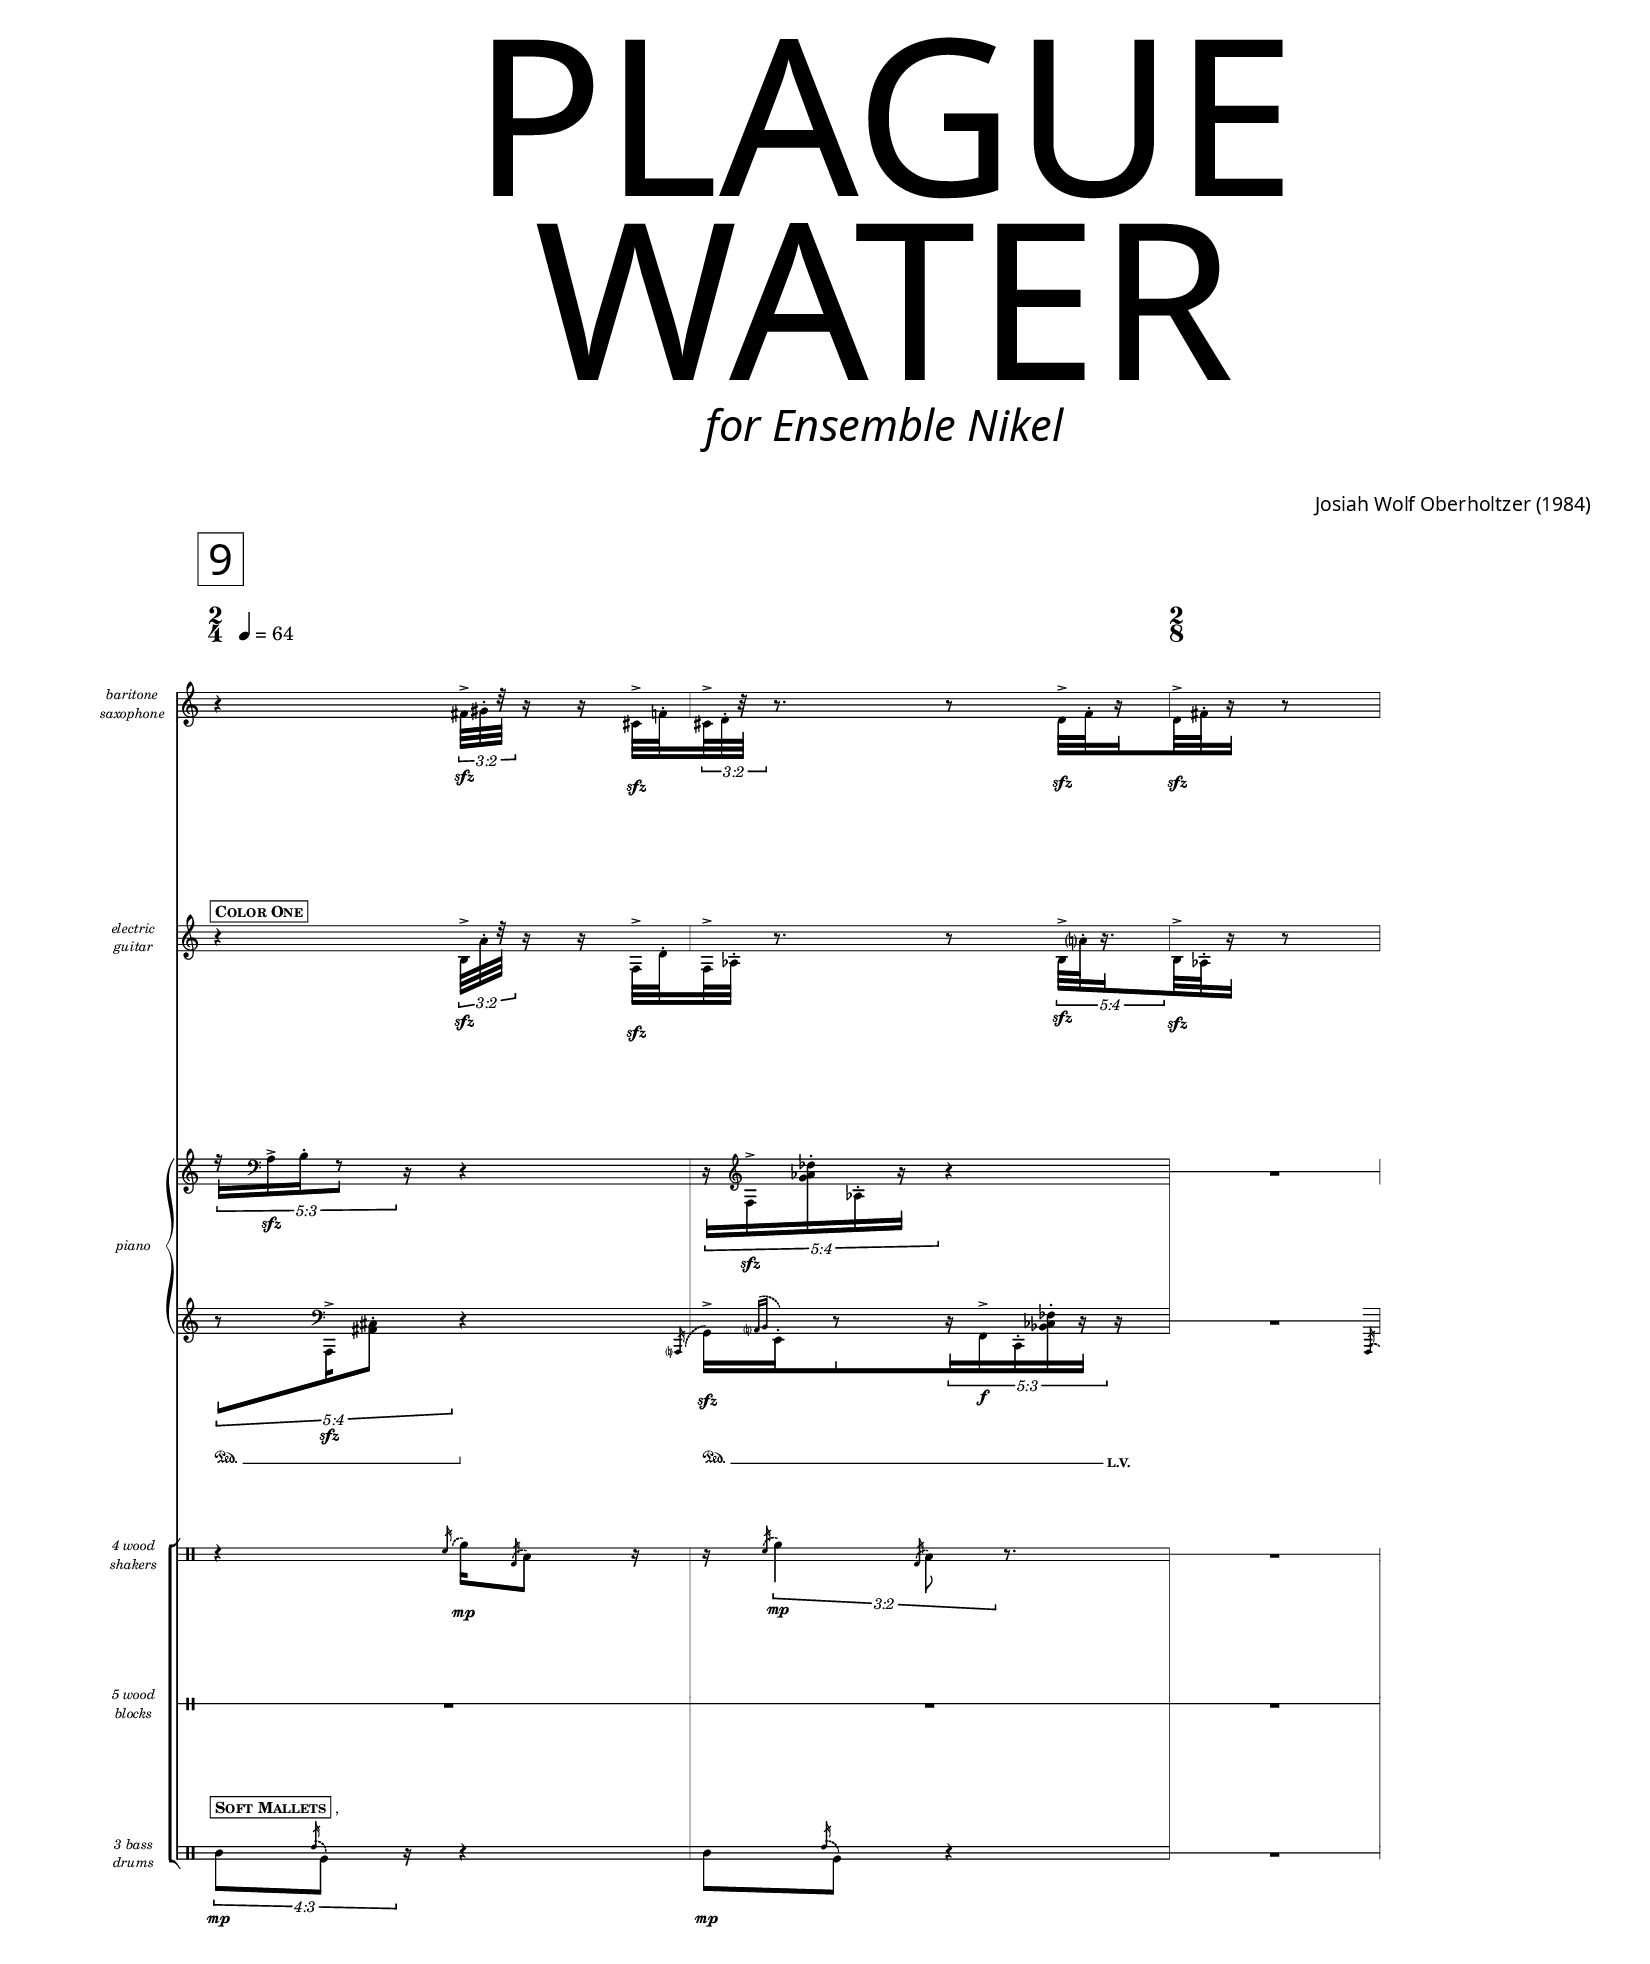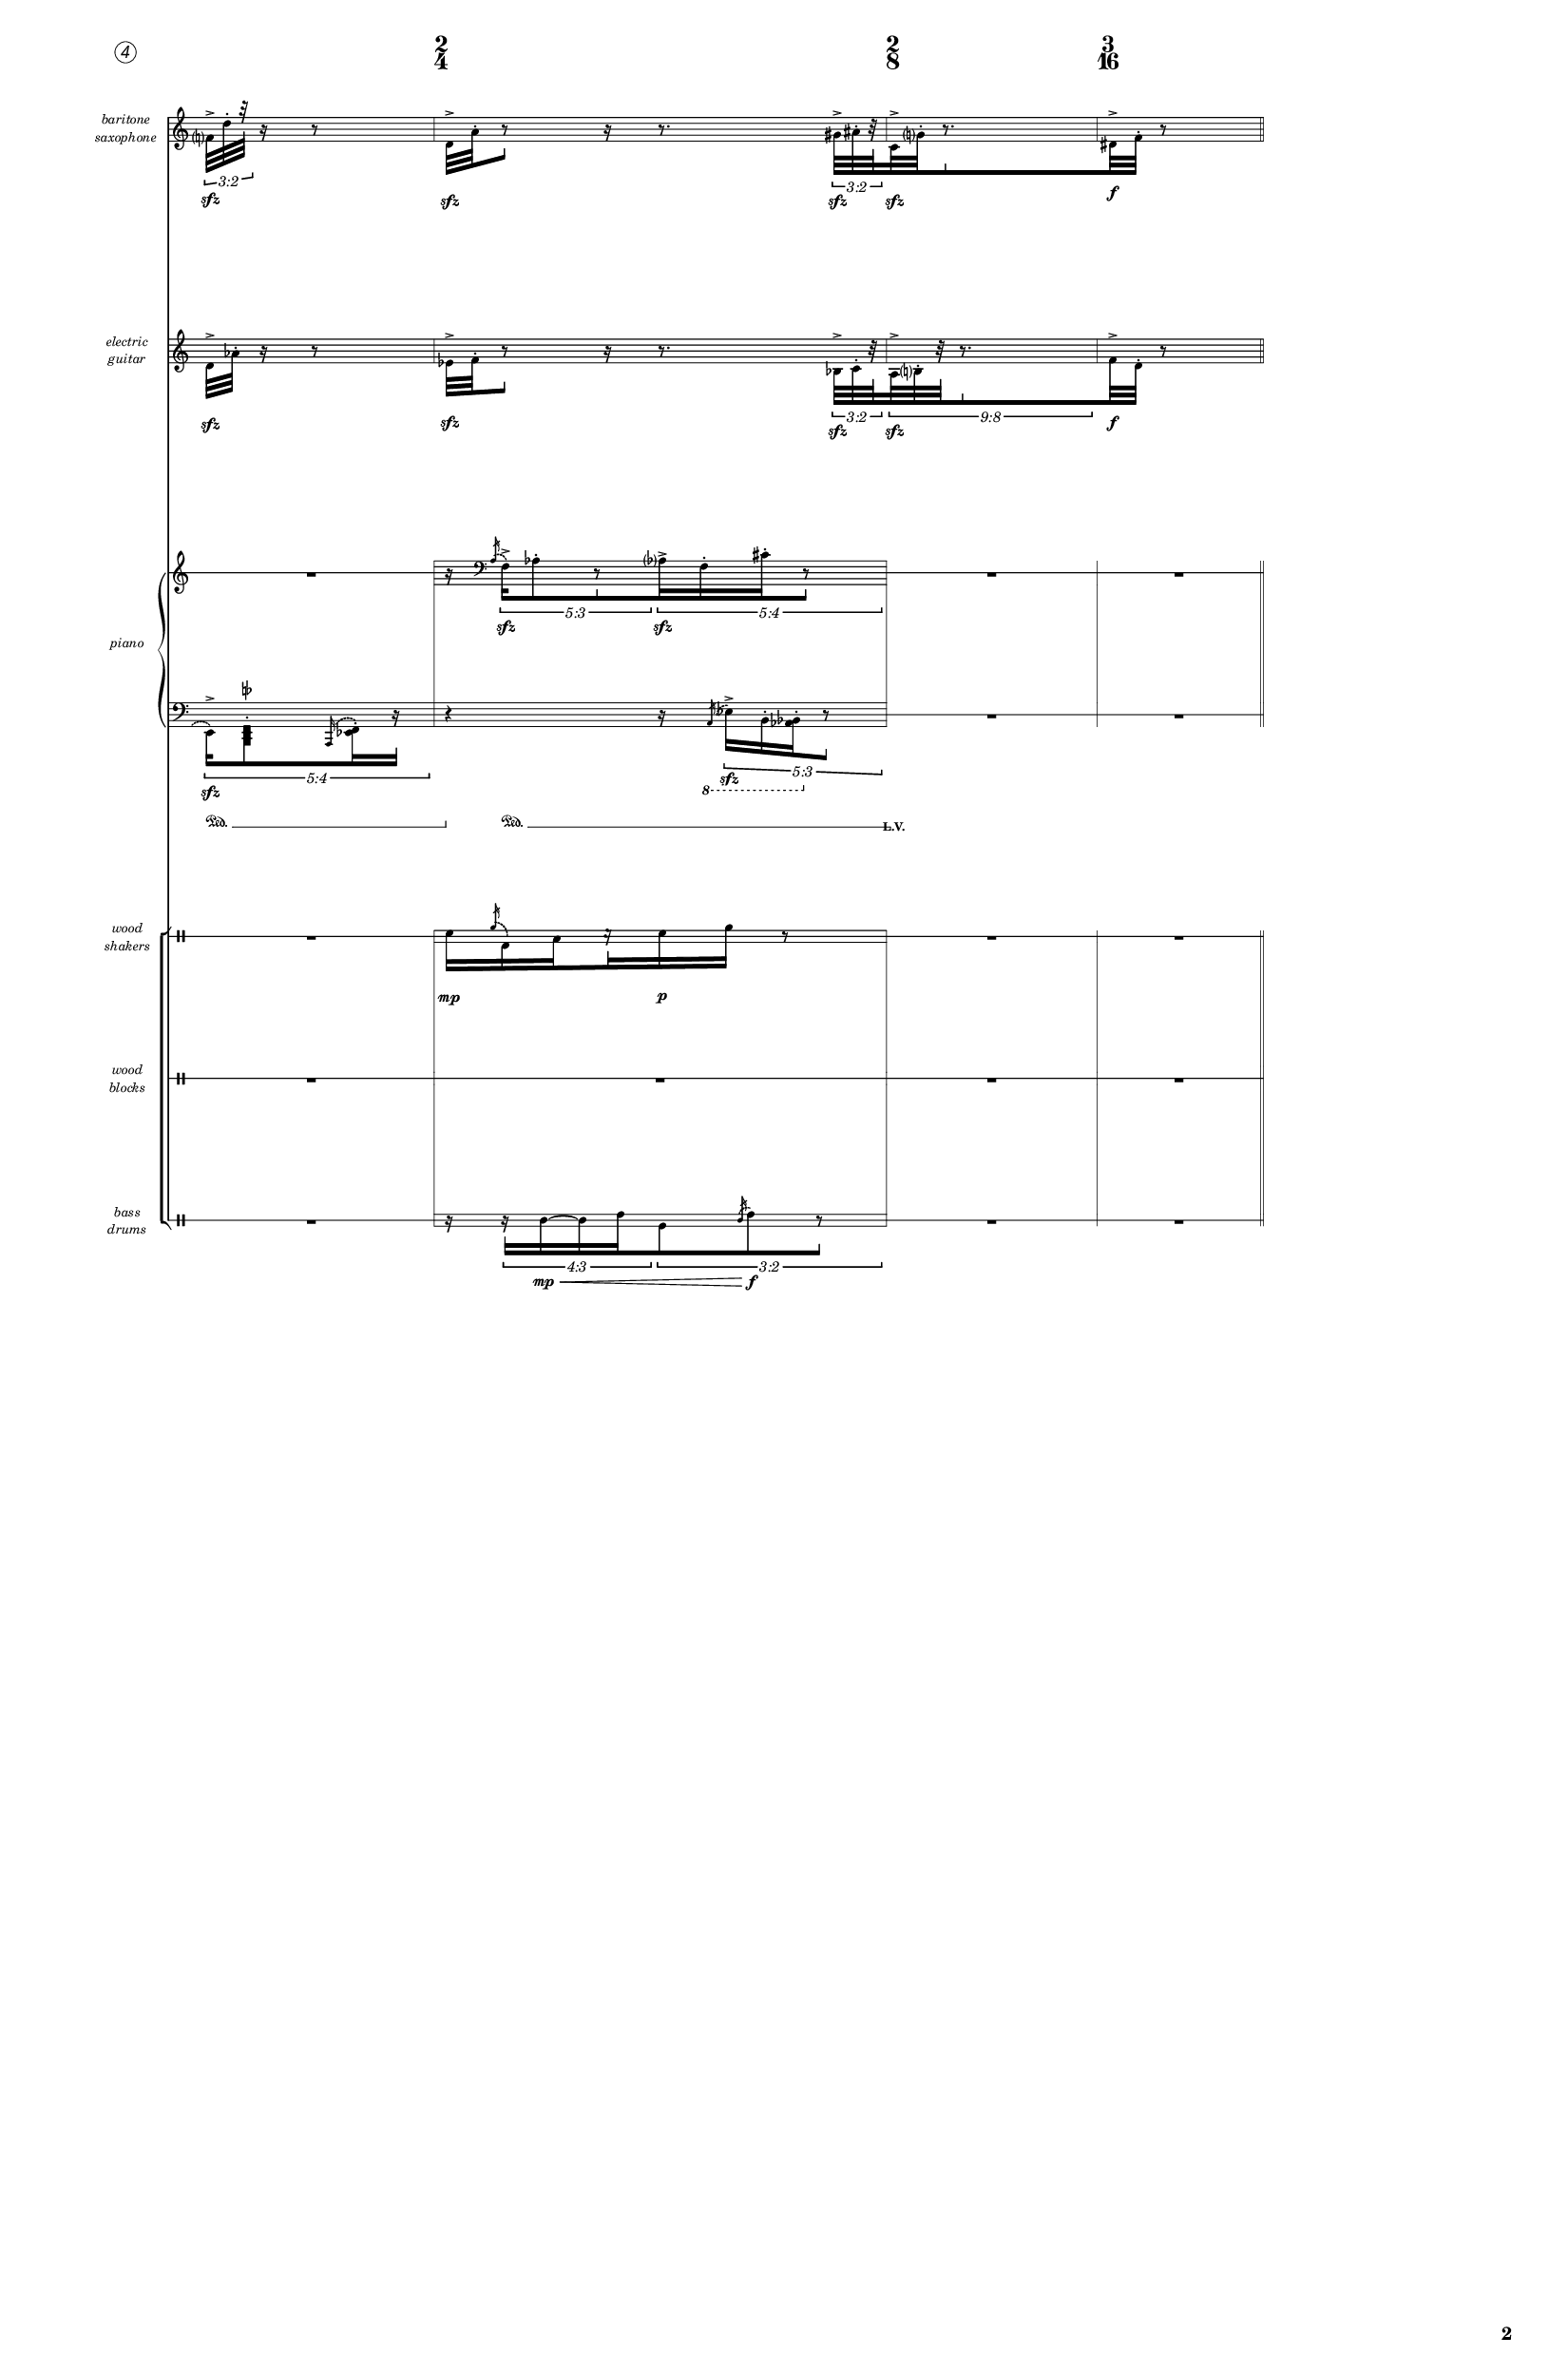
\version "2.19.2"
\language "english"

#(ly:set-option 'relative-includes #t)

\include "../../stylesheets/plague-water-header.ily"
\include "../../stylesheets/plague-water-layout.ily"
\include "../../stylesheets/plague-water-paper.ily"

\score {
	\context Score = "Plague Water Score" \with {
		\override HorizontalBracket #'color = #red
	} <<
		\tag score.saxophone.guitar.piano.percussion
		\context TimeSignatureContext = "TimeSignatureContext" {
			{
				\mark \markup { \override #'(box-padding . 0.5) \box 9 }
				\tempo 4=64
				\time 2/4
				s1 * 1/2
			}
			{
				s1 * 1/2
			}
			{
				\time 2/8
				s1 * 1/4
			}
			{
				s1 * 1/4
			}
			{
				\time 2/4
				s1 * 1/2
			}
			{
				\time 2/8
				s1 * 1/4
			}
			{
				\time 3/16
				s1 * 3/16
			}
		}
		\tag score.saxophone
		\context SaxophoneStaffGroup = "Saxophone Staff Group" <<
			\context SaxophoneStaff = "Saxophone Staff" {
				\clef "treble"
				\transpose ef, c'
				\context Voice = "Saxophone Voice" {
					{
						\tag #'Segment9SaxophoneVoice1
						{
							{
								r4
							}
						}
					}
					{
						\tag #'Segment9SaxophoneVoice2
						{
							\times 2/3 {
								\set stemLeftBeamCount = 0
								\set stemRightBeamCount = 3
								a,32 -\accent \sfz [
								\set stemLeftBeamCount = 3
								\set stemRightBeamCount = 3
								b,32 -\staccato
								\set stemLeftBeamCount = 3
								\set stemRightBeamCount = 0
								r32 ]
							}
						}
					}
					{
						\tag #'Segment9SaxophoneVoice3
						{
							{
								r16
								r16
							}
						}
					}
					{
						\tag #'Segment9SaxophoneVoice4
						{
							{
								\set stemLeftBeamCount = 0
								\set stemRightBeamCount = 3
								e,32 -\accent \sfz [
								\set stemLeftBeamCount = 3
								\set stemRightBeamCount = 2
								af,32 -\staccato
							}
						}
						\tag #'Segment9SaxophoneVoice5
						{
							\times 2/3 {
								\set stemLeftBeamCount = 2
								\set stemRightBeamCount = 3
								e,32 -\accent
								\set stemLeftBeamCount = 3
								\set stemRightBeamCount = 3
								f,32 -\staccato
								\set stemLeftBeamCount = 3
								\set stemRightBeamCount = 0
								r32 ]
							}
						}
					}
					{
						\tag #'Segment9SaxophoneVoice6
						{
							{
								r8.
								r8
							}
						}
					}
					{
						\tag #'Segment9SaxophoneVoice7
						{
							{
								\set stemLeftBeamCount = 0
								\set stemRightBeamCount = 3
								f,32 -\accent \sfz [
								\set stemLeftBeamCount = 3
								\set stemRightBeamCount = 2
								af,32 -\staccato
								\set stemLeftBeamCount = 2
								\set stemRightBeamCount = 1
								r16
							}
						}
						\tag #'Segment9SaxophoneVoice8
						{
							{
								\set stemLeftBeamCount = 1
								\set stemRightBeamCount = 3
								f,32 -\accent \sfz
								\set stemLeftBeamCount = 3
								\set stemRightBeamCount = 2
								a,32 -\staccato
								\set stemLeftBeamCount = 2
								\set stemRightBeamCount = 0
								r16 ]
							}
						}
					}
					{
						\tag #'Segment9SaxophoneVoice9
						{
							{
								r8
							}
						}
					}
					{
						\tag #'Segment9SaxophoneVoice10
						{
							\times 2/3 {
								\set stemLeftBeamCount = 0
								\set stemRightBeamCount = 3
								af,32 -\accent \sfz [
								\set stemLeftBeamCount = 3
								\set stemRightBeamCount = 3
								f32 -\staccato
								\set stemLeftBeamCount = 3
								\set stemRightBeamCount = 0
								r32 ]
							}
						}
					}
					{
						\tag #'Segment9SaxophoneVoice11
						{
							{
								r16
								r8
							}
						}
					}
					{
						\tag #'Segment9SaxophoneVoice12
						{
							{
								\set stemLeftBeamCount = 0
								\set stemRightBeamCount = 3
								f,32 -\accent \sfz [
								\set stemLeftBeamCount = 3
								\set stemRightBeamCount = 1
								c32 -\staccato
								\set stemLeftBeamCount = 1
								\set stemRightBeamCount = 0
								r8 ]
							}
						}
					}
					{
						\tag #'Segment9SaxophoneVoice13
						{
							{
								r16
								r8.
							}
						}
					}
					{
						\tag #'Segment9SaxophoneVoice14
						{
							\times 2/3 {
								\set stemLeftBeamCount = 0
								\set stemRightBeamCount = 3
								b,32 -\accent \sfz [
								\set stemLeftBeamCount = 3
								\set stemRightBeamCount = 3
								cs32 -\staccato
								\set stemLeftBeamCount = 3
								\set stemRightBeamCount = 2
								r32
							}
						}
						\tag #'Segment9SaxophoneVoice15
						{
							{
								\set stemLeftBeamCount = 2
								\set stemRightBeamCount = 3
								ef,32 -\accent \sfz
								\set stemLeftBeamCount = 3
								\set stemRightBeamCount = 1
								bf,32 -\staccato
								\set stemLeftBeamCount = 1
								\set stemRightBeamCount = 1
								r8.
							}
						}
						\tag #'Segment9SaxophoneVoice16
						{
							{
								\set stemLeftBeamCount = 1
								\set stemRightBeamCount = 3
								fs,32 -\accent \f
								\set stemLeftBeamCount = 3
								\set stemRightBeamCount = 0
								af,32 -\staccato ]
							}
						}
					}
					{
						\tag #'Segment9SaxophoneVoice17
						{
							{
								r8
							}
						}
					}
				}
			}
		>>
		\tag score.guitar
		\context GuitarStaffGroup = "Guitar Staff Group" <<
			\context GuitarStaff = "Guitar Staff" {
				\clef "treble"
				\transpose c c'
				\context Voice = "Guitar Voice" {
					{
						\tag #'Segment9GuitarVoice1
						{
							{
								r4
									^ \markup {
										\box
											\pad-around
												#0.5
												\large
													\bold
														\caps
															"Color One"
										}
							}
						}
					}
					{
						\tag #'Segment9GuitarVoice2
						{
							\times 2/3 {
								\set stemLeftBeamCount = 0
								\set stemRightBeamCount = 3
								b,32 -\accent \sfz [
								\set stemLeftBeamCount = 3
								\set stemRightBeamCount = 3
								a32 -\staccato
								\set stemLeftBeamCount = 3
								\set stemRightBeamCount = 0
								r32 ]
							}
						}
					}
					{
						\tag #'Segment9GuitarVoice3
						{
							{
								r16
								r16
							}
						}
					}
					{
						\tag #'Segment9GuitarVoice4
						{
							{
								\set stemLeftBeamCount = 0
								\set stemRightBeamCount = 3
								f,32 -\accent \sfz [
								\set stemLeftBeamCount = 3
								\set stemRightBeamCount = 2
								d32 -\staccato
							}
						}
						\tag #'Segment9GuitarVoice5
						{
							{
								\set stemLeftBeamCount = 2
								\set stemRightBeamCount = 3
								f,32 -\accent
								\set stemLeftBeamCount = 3
								\set stemRightBeamCount = 0
								af,32 -\staccato ]
							}
						}
					}
					{
						\tag #'Segment9GuitarVoice6
						{
							{
								r8.
								r8
							}
						}
					}
					{
						\tag #'Segment9GuitarVoice7
						{
							\times 4/5 {
								\set stemLeftBeamCount = 0
								\set stemRightBeamCount = 3
								b,32 -\accent \sfz [
								\set stemLeftBeamCount = 3
								\set stemRightBeamCount = 2
								a32 -\staccato
								\set stemLeftBeamCount = 2
								\set stemRightBeamCount = 1
								r16.
							}
						}
						\tag #'Segment9GuitarVoice8
						{
							{
								\set stemLeftBeamCount = 1
								\set stemRightBeamCount = 3
								b,32 -\accent \sfz
								\set stemLeftBeamCount = 3
								\set stemRightBeamCount = 2
								af,32 -\staccato
								\set stemLeftBeamCount = 2
								\set stemRightBeamCount = 0
								r16 ]
							}
						}
					}
					{
						\tag #'Segment9GuitarVoice9
						{
							{
								r8
							}
						}
					}
					{
						\tag #'Segment9GuitarVoice10
						{
							{
								\set stemLeftBeamCount = 0
								\set stemRightBeamCount = 3
								d32 -\accent \sfz [
								\set stemLeftBeamCount = 3
								\set stemRightBeamCount = 0
								af32 -\staccato ]
							}
						}
					}
					{
						\tag #'Segment9GuitarVoice11
						{
							{
								r16
								r8
							}
						}
					}
					{
						\tag #'Segment9GuitarVoice12
						{
							{
								\set stemLeftBeamCount = 0
								\set stemRightBeamCount = 3
								ef32 -\accent \sfz [
								\set stemLeftBeamCount = 3
								\set stemRightBeamCount = 1
								f32 -\staccato
								\set stemLeftBeamCount = 1
								\set stemRightBeamCount = 0
								r8 ]
							}
						}
					}
					{
						\tag #'Segment9GuitarVoice13
						{
							{
								r16
								r8.
							}
						}
					}
					{
						\tag #'Segment9GuitarVoice14
						{
							\times 2/3 {
								\set stemLeftBeamCount = 0
								\set stemRightBeamCount = 3
								bf,32 -\accent \sfz [
								\set stemLeftBeamCount = 3
								\set stemRightBeamCount = 3
								c32 -\staccato
								\set stemLeftBeamCount = 3
								\set stemRightBeamCount = 2
								r32
							}
						}
						\tag #'Segment9GuitarVoice15
						{
							\times 8/9 {
								\set stemLeftBeamCount = 2
								\set stemRightBeamCount = 3
								a,32 -\accent \sfz
								\set stemLeftBeamCount = 3
								\set stemRightBeamCount = 3
								b,32 -\staccato
								\set stemLeftBeamCount = 3
								\set stemRightBeamCount = 1
								r32
								\set stemLeftBeamCount = 1
								\set stemRightBeamCount = 1
								r8.
							}
						}
						\tag #'Segment9GuitarVoice16
						{
							{
								\set stemLeftBeamCount = 1
								\set stemRightBeamCount = 3
								f32 -\accent \f
								\set stemLeftBeamCount = 3
								\set stemRightBeamCount = 0
								d32 -\staccato ]
							}
						}
					}
					{
						\tag #'Segment9GuitarVoice17
						{
							{
								r8
							}
						}
					}
				}
			}
		>>
		\tag score.piano
		\context PianoStaffGroup = "Piano Staff Group" <<
			\context PianoUpperStaff = "Piano Upper Staff" {
				\context Voice = "Piano RH Voice" {
					{
						\tag #'Segment9PianoRHVoice1
						{
							\tweak #'text #tuplet-number::calc-fraction-text
							\times 3/5 {
								\set stemLeftBeamCount = 0
								\set stemRightBeamCount = 2
								r16 [
								\set stemLeftBeamCount = 2
								\set stemRightBeamCount = 2
								\clef bass
								a16 -\accent \sfz
								\set stemLeftBeamCount = 2
								\set stemRightBeamCount = 1
								b16 -\staccato
								\set stemLeftBeamCount = 1
								\set stemRightBeamCount = 0
								r8 ]
							}
						}
					}
					{
						\tag #'Segment9PianoRHVoice2
						{
							{
								r16
								r4
							}
						}
					}
					{
						\tag #'Segment9PianoRHVoice3
						{
							\times 4/5 {
								\set stemLeftBeamCount = 0
								\set stemRightBeamCount = 2
								r16 [
								\set stemLeftBeamCount = 2
								\set stemRightBeamCount = 2
								\clef treble
								<f>16 -\accent \sfz
								\set stemLeftBeamCount = 2
								\set stemRightBeamCount = 2
								<g' af' df''>16 -\staccato
								\set stemLeftBeamCount = 2
								\set stemRightBeamCount = 2
								af16 -\staccato
								\set stemLeftBeamCount = 2
								\set stemRightBeamCount = 0
								r16 ]
							}
						}
					}
					{
						\tag #'Segment9PianoRHVoice4
						{
							{
								r4
							}
						}
						\tag #'Segment9PianoRHVoice5
						{
							{
								\stopStaff
								\once \override Staff.StaffSymbol.line-count = 1
								\startStaff
								R1 * 1/4
							}
						}
						\tag #'Segment9PianoRHVoice6
						{
							{
								R1 * 1/4
								\stopStaff
								\startStaff
							}
						}
						\tag #'Segment9PianoRHVoice7
						{
							{
								\afterGrace
								r16
								{
									\override Flag #'stroke-style = #"grace"
									\override Stem #'length = #8
									\clef bass
									a16 \(
									\revert Flag #'stroke-style
									\revert Stem #'length
								}
							}
						}
					}
					{
						\tag #'Segment9PianoRHVoice8
						{
							\tweak #'text #tuplet-number::calc-fraction-text
							\times 3/5 {
								\set stemLeftBeamCount = 0
								\set stemRightBeamCount = 2
								<f>16 -\accent \sfz \) [
								\set stemLeftBeamCount = 1
								\set stemRightBeamCount = 1
								<af>8 -\staccato
								\set stemLeftBeamCount = 1
								\set stemRightBeamCount = 1
								r8
							}
						}
						\tag #'Segment9PianoRHVoice9
						{
							\times 4/5 {
								\set stemLeftBeamCount = 1
								\set stemRightBeamCount = 2
								<af>16 -\accent \sfz
								\set stemLeftBeamCount = 2
								\set stemRightBeamCount = 2
								<f>16 -\staccato
								\set stemLeftBeamCount = 2
								\set stemRightBeamCount = 1
								cs'16 -\staccato
								\set stemLeftBeamCount = 1
								\set stemRightBeamCount = 0
								r8 ]
							}
						}
					}
					{
						\tag #'Segment9PianoRHVoice10
						{
							{
								\stopStaff
								\once \override Staff.StaffSymbol.line-count = 1
								\startStaff
								R1 * 1/4
							}
						}
						\tag #'Segment9PianoRHVoice11
						{
							{
								R1 * 3/16
								\stopStaff
								\startStaff
							}
						}
					}
				}
			}
			\context PianoLowerStaff = "Piano Lower Staff" {
				\context Voice = "Piano LH Voice" {
					{
						\tag #'Segment9PianoLHVoice1
						{
							\times 4/5 {
								\set stemLeftBeamCount = 0
								\set stemRightBeamCount = 1
								r8 [
								\set stemLeftBeamCount = 1
								\set stemRightBeamCount = 2
								\clef bass
								a,,16 -\accent \sfz
								\set stemLeftBeamCount = 1
								\set stemRightBeamCount = 0
								<as, cs>8 -\staccato ]
							}
						}
					}
					{
						\tag #'Segment9PianoLHVoice2
						{
							{
								\afterGrace
								r4
								{
									\override Flag #'stroke-style = #"grace"
									\override Stem #'length = #8
									a,,16 \(
									\revert Flag #'stroke-style
									\revert Stem #'length
								}
							}
						}
					}
					{
						\tag #'Segment9PianoLHVoice3
						{
							{
								\set stemLeftBeamCount = 0
								\set stemRightBeamCount = 2
								\afterGrace
								<g,>16 -\accent \sfz \) [
								{
									a,16 [ \(
									b,16 ]
								}
								\set stemLeftBeamCount = 2
								\set stemRightBeamCount = 1
								e,16 -\staccato \)
								\set stemLeftBeamCount = 1
								\set stemRightBeamCount = 1
								r8
							}
						}
						\tag #'Segment9PianoLHVoice4
						{
							\tweak #'text #tuplet-number::calc-fraction-text
							\times 3/5 {
								\set stemLeftBeamCount = 1
								\set stemRightBeamCount = 2
								r16
								\set stemLeftBeamCount = 2
								\set stemRightBeamCount = 2
								<f,>16 -\accent \f
								\set stemLeftBeamCount = 2
								\set stemRightBeamCount = 2
								<c,>16 -\staccato
								\set stemLeftBeamCount = 2
								\set stemRightBeamCount = 2
								<bf, cf ff>16 -\staccato
								\set stemLeftBeamCount = 2
								\set stemRightBeamCount = 0
								r16 ]
							}
						}
					}
					{
						\tag #'Segment9PianoLHVoice5
						{
							{
								r16
							}
						}
						\tag #'Segment9PianoLHVoice6
						{
							{
								\stopStaff
								\once \override Staff.StaffSymbol.line-count = 1
								\startStaff
								\afterGrace
								R1 * 1/4
								{
									\override Flag #'stroke-style = #"grace"
									\override Stem #'length = #8
									\stopStaff
									\startStaff
									a,,16 \(
									\revert Flag #'stroke-style
									\revert Stem #'length
								}
								\stopStaff
								\startStaff
							}
						}
					}
					{
						\tag #'Segment9PianoLHVoice7
						{
							\times 4/5 {
								\set stemLeftBeamCount = 0
								\set stemRightBeamCount = 2
								e,16 -\accent \sfz \) [
								\once \override Accidental.stencil = ##f
								\once \override AccidentalCautionary.stencil = ##f
								\once \override Arpeggio.X-offset = #-2
								\once \override NoteHead.stencil = #ly:text-interface::print
								\once \override NoteHead.text = \markup {
									\filled-box #'(-0.6 . 0.6) #'(-0.7 . 0.7) #0.25
								}
								\set stemLeftBeamCount = 1
								\set stemRightBeamCount = 1
								\afterGrace
								<b,, d, f,>8 -\staccato
									^ \markup {
										\center-align
											\concat
												{
													\natural
													\flat
												}
										}
								{
									a,,16 \(
								}
								\set stemLeftBeamCount = 1
								\set stemRightBeamCount = 2
								<ef, f,>16 -\staccato \)
								\set stemLeftBeamCount = 2
								\set stemRightBeamCount = 0
								r16 ]
							}
						}
					}
					{
						\tag #'Segment9PianoLHVoice8
						{
							{
								r4
								\afterGrace
								r16
								{
									\override Flag #'stroke-style = #"grace"
									\override Stem #'length = #8
									\ottava #-1
									a,,16 \(
									\revert Flag #'stroke-style
									\revert Stem #'length
								}
							}
						}
					}
					{
						\tag #'Segment9PianoLHVoice9
						{
							\tweak #'text #tuplet-number::calc-fraction-text
							\times 3/5 {
								\set stemLeftBeamCount = 0
								\set stemRightBeamCount = 2
								<ef,>16 -\accent \sfz \) [
								\set stemLeftBeamCount = 2
								\set stemRightBeamCount = 2
								b,,16 -\staccato
								\set stemLeftBeamCount = 2
								\set stemRightBeamCount = 1
								<af,, bf,,>16 -\staccato
								\ottava #0
								\set stemLeftBeamCount = 1
								\set stemRightBeamCount = 0
								r8 ]
							}
						}
					}
					{
						\tag #'Segment9PianoLHVoice10
						{
							{
								\stopStaff
								\once \override Staff.StaffSymbol.line-count = 1
								\startStaff
								R1 * 1/4
							}
						}
						\tag #'Segment9PianoLHVoice11
						{
							{
								R1 * 3/16
								\stopStaff
								\startStaff
							}
						}
					}
				}
			}
			\context Dynamics = "Piano Pedals" {
				{
					\tag #'Segment9PianoPedals1
					{
						{
							s1 * 1/4 \sustainOn
							<> \sustainOff
						}
					}
				}
				{
					\tag #'Segment9PianoPedals2
					{
						{
							r4
						}
					}
				}
				{
					\tag #'Segment9PianoPedals3
					{
						{
							\once \override PianoPedalBracket.edge-height = #'(1 . 0)
							s1 * 1/4 \sustainOn
						}
					}
					\tag #'Segment9PianoPedals4
					{
						{
							s1 * 3/16
							<> \sustainOff
							\LV
						}
					}
				}
				{
					\tag #'Segment9PianoPedals5
					{
						{
							r16
						}
					}
					\tag #'Segment9PianoPedals6
					{
						{
							R1 * 1/4
						}
					}
				}
				{
					\tag #'Segment9PianoPedals7
					{
						{
							s1 * 1/4 \sustainOn
							<> \sustainOff
						}
					}
				}
				{
					\tag #'Segment9PianoPedals8
					{
						{
							r16
						}
					}
				}
				{
					\tag #'Segment9PianoPedals9
					{
						{
							\once \override PianoPedalBracket.edge-height = #'(1 . 0)
							s1 * 3/16 \sustainOn
						}
					}
					\tag #'Segment9PianoPedals10
					{
						{
							\once \override PianoPedalBracket.edge-height = #'(1 . 0)
							s1 * 1/16
						}
					}
					\tag #'Segment9PianoPedals11
					{
						{
							s1 * 3/16
							<> \sustainOff
							\LV
						}
					}
				}
				{
					\tag #'Segment9PianoPedals12
					{
						{
							R1 * 1/4
						}
					}
					\tag #'Segment9PianoPedals13
					{
						{
							R1 * 3/16
						}
					}
				}
			}
		>>
		\tag score.percussion
		\context PercussionStaffGroup = "Percussion Staff Group" <<
			\context PercussionShakerStaff = "Percussion Shaker Staff" {
				\clef "percussion"
				\context Voice = "Percussion Shaker Voice" {
					{
						\tag #'Segment9PercussionShakerVoice1
						{
							{
								\afterGrace
								r4
								{
									\override Flag #'stroke-style = #"grace"
									\override Stem #'length = #8
									d'16 \(
									\revert Flag #'stroke-style
									\revert Stem #'length
								}
							}
						}
					}
					{
						\tag #'Segment9PercussionShakerVoice2
						{
							{
								\set stemLeftBeamCount = 0
								\set stemRightBeamCount = 2
								\afterGrace
								f'16 \mp \) [
								{
									\override Flag #'stroke-style = #"grace"
									\override Stem #'length = #8
									g16 \(
									\revert Flag #'stroke-style
									\revert Stem #'length
								}
								\set stemLeftBeamCount = 1
								\set stemRightBeamCount = 0
								b8 ] \)
							}
						}
					}
					{
						\tag #'Segment9PercussionShakerVoice3
						{
							{
								r16
							}
						}
						\tag #'Segment9PercussionShakerVoice4
						{
							{
								\afterGrace
								r16
								{
									\override Flag #'stroke-style = #"grace"
									\override Stem #'length = #8
									d'16 \(
									\revert Flag #'stroke-style
									\revert Stem #'length
								}
							}
						}
					}
					{
						\tag #'Segment9PercussionShakerVoice5
						{
							\times 2/3 {
								\afterGrace
								f'4 \mp \)
								{
									\override Flag #'stroke-style = #"grace"
									\override Stem #'length = #8
									g16 \(
									\revert Flag #'stroke-style
									\revert Stem #'length
								}
								\set stemLeftBeamCount = 1
								\set stemRightBeamCount = 0
								b8 \)
							}
						}
					}
					{
						\tag #'Segment9PercussionShakerVoice6
						{
							{
								r8.
							}
						}
						\tag #'Segment9PercussionShakerVoice7
						{
							{
								\stopStaff
								\once \override Staff.StaffSymbol.line-count = 1
								\startStaff
								R1 * 1/4
							}
						}
						\tag #'Segment9PercussionShakerVoice8
						{
							{
								R1 * 1/4
								\stopStaff
								\startStaff
							}
						}
					}
					{
						\tag #'Segment9PercussionShakerVoice9
						{
							{
								\set stemLeftBeamCount = 0
								\set stemRightBeamCount = 2
								\afterGrace
								d'16 \mp [
								{
									\override Flag #'stroke-style = #"grace"
									\override Stem #'length = #8
									f'16 \(
									\revert Flag #'stroke-style
									\revert Stem #'length
								}
								\set stemLeftBeamCount = 2
								\set stemRightBeamCount = 2
								g16 \)
								\set stemLeftBeamCount = 2
								\set stemRightBeamCount = 1
								b16
							}
						}
						\tag #'Segment9PercussionShakerVoice10
						{
							{
								\set stemLeftBeamCount = 1
								\set stemRightBeamCount = 2
								r16
								\set stemLeftBeamCount = 2
								\set stemRightBeamCount = 2
								d'16 \p
								\set stemLeftBeamCount = 2
								\set stemRightBeamCount = 0
								f'16 ]
							}
						}
					}
					{
						\tag #'Segment9PercussionShakerVoice11
						{
							{
								r8
							}
						}
						\tag #'Segment9PercussionShakerVoice12
						{
							{
								\stopStaff
								\once \override Staff.StaffSymbol.line-count = 1
								\startStaff
								R1 * 1/4
							}
						}
						\tag #'Segment9PercussionShakerVoice13
						{
							{
								R1 * 3/16
								\stopStaff
								\startStaff
							}
						}
					}
				}
			}
			\context PercussionWoodblockStaff = "Percussion Woodblock Staff" {
				\clef "percussion"
				\context Voice = "Percussion Woodblock Voice" {
					{
						\tag #'Segment9PercussionWoodblockVoice1
						{
							{
								\stopStaff
								\once \override Staff.StaffSymbol.line-count = 1
								\startStaff
								R1 * 1/2
							}
						}
						\tag #'Segment9PercussionWoodblockVoice2
						{
							{
								R1 * 1/2
							}
						}
						\tag #'Segment9PercussionWoodblockVoice3
						{
							{
								R1 * 1/4
							}
						}
						\tag #'Segment9PercussionWoodblockVoice4
						{
							{
								R1 * 1/4
							}
						}
						\tag #'Segment9PercussionWoodblockVoice5
						{
							{
								R1 * 1/2
							}
						}
						\tag #'Segment9PercussionWoodblockVoice6
						{
							{
								R1 * 1/4
							}
						}
						\tag #'Segment9PercussionWoodblockVoice7
						{
							{
								R1 * 3/16
								\stopStaff
								\startStaff
							}
						}
					}
				}
			}
			\context PercussionDrumStaff = "Percussion Drum Staff" {
				\clef "percussion"
				\context Voice = "Percussion Drum Voice" {
					{
						\tag #'Segment9PercussionDrumVoice1
						{
							\tweak #'text #tuplet-number::calc-fraction-text
							\times 3/4 {
								\set stemLeftBeamCount = 0
								\set stemRightBeamCount = 1
								\afterGrace
								c'8 \mp [
									^ \markup {
										\box
											\pad-around
												#0.5
												\large
													\bold
														\caps
															"Soft Mallets"
										,
										}
								{
									\override Flag #'stroke-style = #"grace"
									\override Stem #'length = #8
									e'16 \(
									\revert Flag #'stroke-style
									\revert Stem #'length
								}
								\set stemLeftBeamCount = 1
								\set stemRightBeamCount = 0
								a8 ] \)
							}
						}
					}
					{
						\tag #'Segment9PercussionDrumVoice2
						{
							{
								r16
								r4
							}
						}
					}
					{
						\tag #'Segment9PercussionDrumVoice3
						{
							{
								\set stemLeftBeamCount = 0
								\set stemRightBeamCount = 1
								\afterGrace
								c'8 \mp [
								{
									\override Flag #'stroke-style = #"grace"
									\override Stem #'length = #8
									e'16 \(
									\revert Flag #'stroke-style
									\revert Stem #'length
								}
								\set stemLeftBeamCount = 1
								\set stemRightBeamCount = 0
								a8 ] \)
							}
						}
					}
					{
						\tag #'Segment9PercussionDrumVoice4
						{
							{
								r4
							}
						}
						\tag #'Segment9PercussionDrumVoice5
						{
							{
								\stopStaff
								\once \override Staff.StaffSymbol.line-count = 1
								\startStaff
								R1 * 1/4
							}
						}
						\tag #'Segment9PercussionDrumVoice6
						{
							{
								R1 * 1/4
								\stopStaff
								\startStaff
							}
						}
						\tag #'Segment9PercussionDrumVoice7
						{
							{
								r16
							}
						}
					}
					{
						\tag #'Segment9PercussionDrumVoice8
						{
							\tweak #'text #tuplet-number::calc-fraction-text
							\times 3/4 {
								\set stemLeftBeamCount = 0
								\set stemRightBeamCount = 2
								r16 [
								\set stemLeftBeamCount = 2
								\set stemRightBeamCount = 2
								c'16 ~ \< \mp
								\set stemLeftBeamCount = 2
								\set stemRightBeamCount = 2
								c'16
								\set stemLeftBeamCount = 2
								\set stemRightBeamCount = 1
								e'16
							}
						}
						\tag #'Segment9PercussionDrumVoice9
						{
							\times 2/3 {
								\set stemLeftBeamCount = 1
								\set stemRightBeamCount = 1
								\afterGrace
								a8
								{
									\override Flag #'stroke-style = #"grace"
									\override Stem #'length = #8
									c'16 \(
									\revert Flag #'stroke-style
									\revert Stem #'length
								}
								\set stemLeftBeamCount = 1
								\set stemRightBeamCount = 1
								e'8 \f \)
								\set stemLeftBeamCount = 1
								\set stemRightBeamCount = 0
								r8 ]
							}
						}
					}
					{
						\tag #'Segment9PercussionDrumVoice10
						{
							{
								\stopStaff
								\once \override Staff.StaffSymbol.line-count = 1
								\startStaff
								R1 * 1/4
							}
						}
						\tag #'Segment9PercussionDrumVoice11
						{
							{
								R1 * 3/16
								\bar "||"
								\stopStaff
								\startStaff
							}
						}
					}
				}
			}
		>>
	>>
}